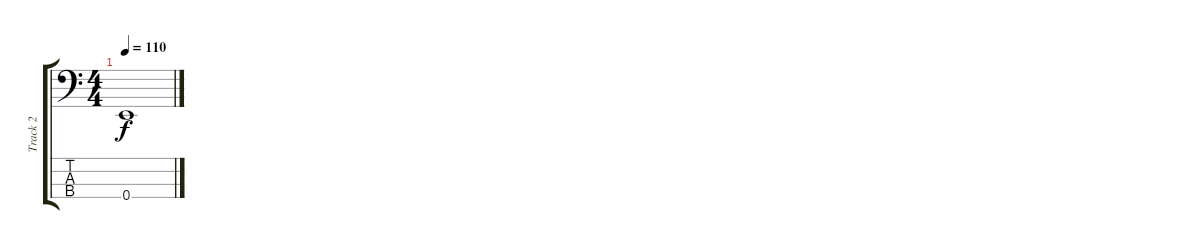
\track ("Track 2" "Track 2") {instrument electricbassfinger}
\staff {score tabs}
\tuning (G2 D2 A1 E1) {hide}
\ts (4 4)
\tempo 110
\clef f4
\ks c
0.4.1{dy f}
